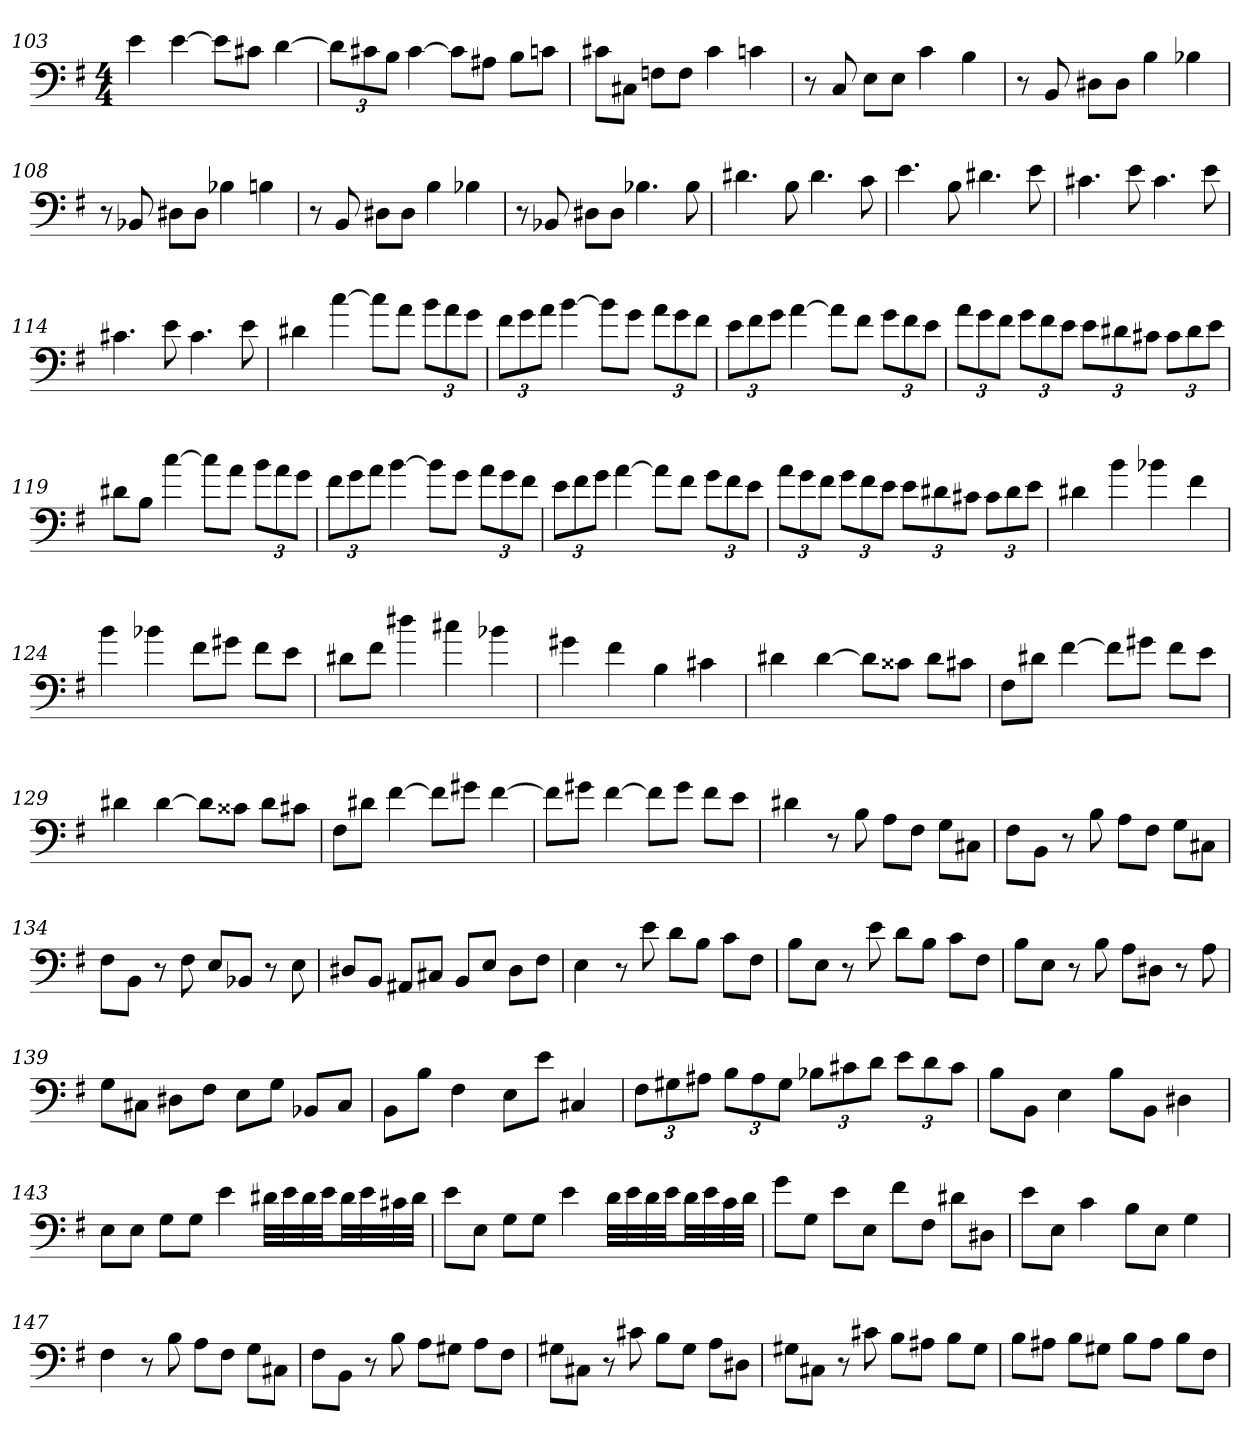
**kern
*part1
*staff1
*clefF4
*k[f#]
*G:
*M4/4
=103
4e
[4e
8e\L]
8c#X\J
[4d
=104
12d\L]
12c#X\
12B\J
[4c#
8c#\L]
8A#X\J
8B\L
8cn\J
=105
8c#X\L
8C#X\J
8Fn\L
8F\J
4c#
4cn
=106
8r
8C
8E\L
8E\J
4c
4B
=107
8r
8BB
8D#X\L
8D#\J
4B
4B-X
=108
8r
8BB-X
8D#X\L
8D#\J
4B-X
4Bn
=109
8r
8BB
8D#X\L
8D#\J
4B
4B-X
=110
8r
8BB-X
8D#X\L
8D#\J
4.B-X
8B-
=111
4.d#X
8B
4.d#
8c
=112
4.e
8B
4.d#X
8e
=113
4.c#X
8e
4.c#
8e
=114
4.c#X
8e
4.c#
8e
=115
4d#X
[4cc
8cc\L]
8a\J
12b\L
12a\
12g\J
=116
12f#\L
12g\
12a\J
[4b
8b\L]
8g\J
12a\L
12g\
12f#\J
=117
12e\L
12f#\
12g\J
[4a
8a\L]
8f#\J
12g\L
12f#\
12e\J
=118
12a\L
12g\
12f#\J
12g\L
12f#\
12e\J
12e\L
12d#X\
12c#X\J
12c#\L
12d#\
12e\J
=119
8d#X\L
8B\J
[4cc
8cc\L]
8a\J
12b\L
12a\
12g\J
=120
12f#\L
12g\
12a\J
[4b
8b\L]
8g\J
12a\L
12g\
12f#\J
=121
12e\L
12f#\
12g\J
[4a
8a\L]
8f#\J
12g\L
12f#\
12e\J
=122
12a\L
12g\
12f#\J
12g\L
12f#\
12e\J
12e\L
12d#X\
12c#X\J
12c#\L
12d#\
12e\J
=123
4d#X
4b
4b-X
4f#
=124
4b
4b-X
8f#\L
8g#X\J
8f#\L
8e\J
=125
8d#X\L
8f#\J
4dd#X
4cc#X
4b-X
=126
4g#X
4f#
4B
4c#X
=127
4d#X
[4d#
8d#\L]
8c##X\J
8d#\L
8c#X\J
=128
8F#\L
8d#X\J
[4f#
8f#\L]
8g#X\J
8f#\L
8e\J
=129
4d#X
[4d#
8d#\L]
8c##X\J
8d#\L
8c#X\J
=130
8F#\L
8d#X\J
[4f#
8f#\L]
8g#X\J
[4f#
=131
8f#\L]
8g#X\J
[4f#
8f#\L]
8g#\J
8f#\L
8e\J
=132
4d#X
8r
8B
8A\L
8F#\J
8G\L
8C#X\J
=133
8F#\L
8BB\J
8r
8B
8A\L
8F#\J
8G\L
8C#X\J
=134
8F#\L
8BB\J
8r
8F#
8E/L
8BB-X/J
8r
8E
=135
8D#X/L
8BB/J
8AA#X/L
8C#X/J
8BB/L
8E/J
8D#\L
8F#\J
=136
4E
8r
8e
8d\L
8B\J
8c\L
8F#\J
=137
8B\L
8E\J
8r
8e
8d\L
8B\J
8c\L
8F#\J
=138
8B\L
8E\J
8r
8B
8A\L
8D#X\J
8r
8A
=139
8G\L
8C#X\J
8D#X\L
8F#\J
8E\L
8G\J
8BB-X/L
8C#/J
=140
8BB\L
8B\J
4F#
8E\L
8e\J
4C#X
=141
12F#\L
12G#X\
12A#X\J
12B\L
12A#\
12G#\J
12B-X\L
12c#X\
12d\J
12e\L
12d\
12c#\J
=142
8B\L
8BB\J
4E
8B\L
8BB\J
4D#X
=143
8E\L
8E\J
8G\L
8G\J
4e
32d#X\LLL
32e\
32d#\
32e\JJ
32d#\LL
32e\
32c#X\
32d#\JJJ
=144
8e\L
8E\J
8G\L
8G\J
4e
32d\LLL
32e\
32d\
32e\JJ
32d\LL
32e\
32c\
32d\JJJ
=145
8g\L
8G\J
8e\L
8E\J
8f#\L
8F#\J
8d#X\L
8D#X\J
=146
8e\L
8E\J
4c
8B\L
8E\J
4G
=147
4F#
8r
8B
8A\L
8F#\J
8G\L
8C#X\J
=148
8F#\L
8BB\J
8r
8B
8A\L
8G#X\J
8A\L
8F#\J
=149
8G#X\L
8C#X\J
8r
8c#X
8B\L
8G#\J
8A\L
8D#X\J
=150
8G#X\L
8C#X\J
8r
8c#X
8B\L
8A#X\J
8B\L
8G#\J
=151
8B\L
8A#X\J
8B\L
8G#X\J
8B\L
8A#\J
8B\L
8F#\J
=
*-
